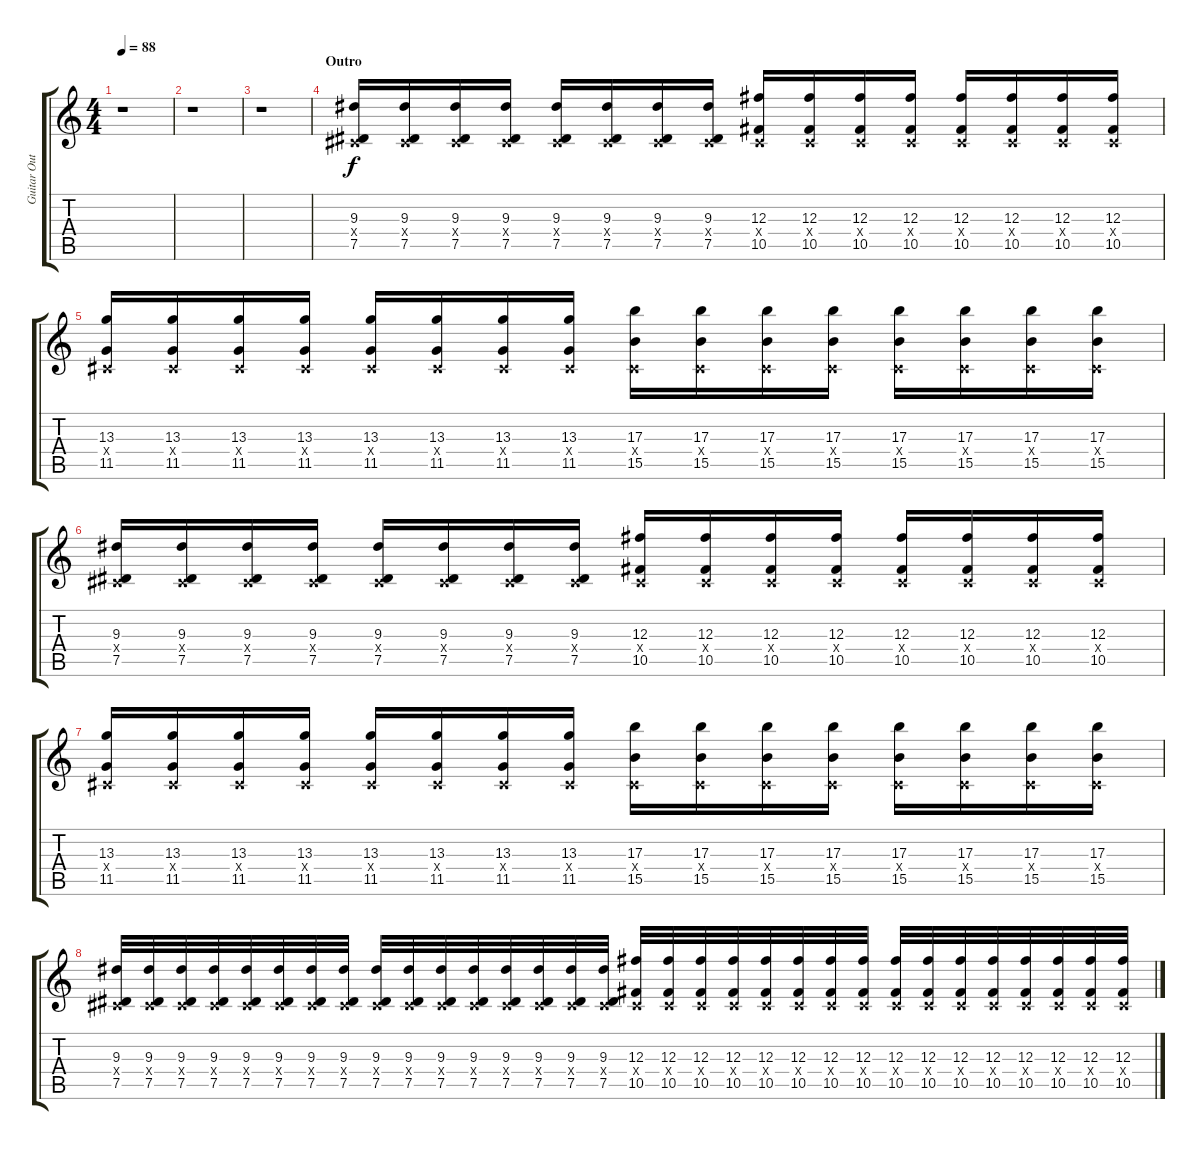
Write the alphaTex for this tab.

\track ("Guitar Outro / Stef Carpenter" "Guitar Out") {instrument distortionguitar}
\staff {score tabs}
\tuning (Eb4 Bb3 Gb3 Db3 Ab2 Eb2) {hide}
\ts (4 4)
\tempo 88
\clef g2
\ks c
r.1{dy f} |
r.1 |
r.1 |
\section ("" "Outro")
(9.3 0.4{x} 7.5).16 (9.3 0.4{x} 7.5).16 (9.3 0.4{x} 7.5).16 (9.3 0.4{x} 7.5).16 (9.3 0.4{x} 7.5).16 (9.3 0.4{x} 7.5).16 (9.3 0.4{x} 7.5).16 (9.3 0.4{x} 7.5).16 (12.3 0.4{x} 10.5).16 (12.3 0.4{x} 10.5).16 (12.3 0.4{x} 10.5).16 (12.3 0.4{x} 10.5).16 (12.3 0.4{x} 10.5).16 (12.3 0.4{x} 10.5).16 (12.3 0.4{x} 10.5).16 (12.3 0.4{x} 10.5).16 |
(13.3 0.4{x} 11.5).16 (13.3 0.4{x} 11.5).16 (13.3 0.4{x} 11.5).16 (13.3 0.4{x} 11.5).16 (13.3 0.4{x} 11.5).16 (13.3 0.4{x} 11.5).16 (13.3 0.4{x} 11.5).16 (13.3 0.4{x} 11.5).16 (17.3 0.4{x} 15.5).16 (17.3 0.4{x} 15.5).16 (17.3 0.4{x} 15.5).16 (17.3 0.4{x} 15.5).16 (17.3 0.4{x} 15.5).16 (17.3 0.4{x} 15.5).16 (17.3 0.4{x} 15.5).16 (17.3 0.4{x} 15.5).16 |
(9.3 0.4{x} 7.5).16 (9.3 0.4{x} 7.5).16 (9.3 0.4{x} 7.5).16 (9.3 0.4{x} 7.5).16 (9.3 0.4{x} 7.5).16 (9.3 0.4{x} 7.5).16 (9.3 0.4{x} 7.5).16 (9.3 0.4{x} 7.5).16 (12.3 0.4{x} 10.5).16 (12.3 0.4{x} 10.5).16 (12.3 0.4{x} 10.5).16 (12.3 0.4{x} 10.5).16 (12.3 0.4{x} 10.5).16 (12.3 0.4{x} 10.5).16 (12.3 0.4{x} 10.5).16 (12.3 0.4{x} 10.5).16 |
(13.3 0.4{x} 11.5).16 (13.3 0.4{x} 11.5).16 (13.3 0.4{x} 11.5).16 (13.3 0.4{x} 11.5).16 (13.3 0.4{x} 11.5).16 (13.3 0.4{x} 11.5).16 (13.3 0.4{x} 11.5).16 (13.3 0.4{x} 11.5).16 (17.3 0.4{x} 15.5).16 (17.3 0.4{x} 15.5).16 (17.3 0.4{x} 15.5).16 (17.3 0.4{x} 15.5).16 (17.3 0.4{x} 15.5).16 (17.3 0.4{x} 15.5).16 (17.3 0.4{x} 15.5).16 (17.3 0.4{x} 15.5).16 |
(9.3 0.4{x} 7.5).32{volume 12} (9.3 0.4{x} 7.5).32 (9.3 0.4{x} 7.5).32 (9.3 0.4{x} 7.5).32 (9.3 0.4{x} 7.5).32 (9.3 0.4{x} 7.5).32 (9.3 0.4{x} 7.5).32 (9.3 0.4{x} 7.5).32 (9.3 0.4{x} 7.5).32 (9.3 0.4{x} 7.5).32 (9.3 0.4{x} 7.5).32 (9.3 0.4{x} 7.5).32 (9.3 0.4{x} 7.5).32 (9.3 0.4{x} 7.5).32 (9.3 0.4{x} 7.5).32 (9.3 0.4{x} 7.5).32 (12.3 0.4{x} 10.5).32 (12.3 0.4{x} 10.5).32 (12.3 0.4{x} 10.5).32 (12.3 0.4{x} 10.5).32 (12.3 0.4{x} 10.5).32 (12.3 0.4{x} 10.5).32 (12.3 0.4{x} 10.5).32 (12.3 0.4{x} 10.5).32 (12.3 0.4{x} 10.5).32 (12.3 0.4{x} 10.5).32 (12.3 0.4{x} 10.5).32 (12.3 0.4{x} 10.5).32 (12.3 0.4{x} 10.5).32 (12.3 0.4{x} 10.5).32 (12.3 0.4{x} 10.5).32 (12.3 0.4{x} 10.5).32
